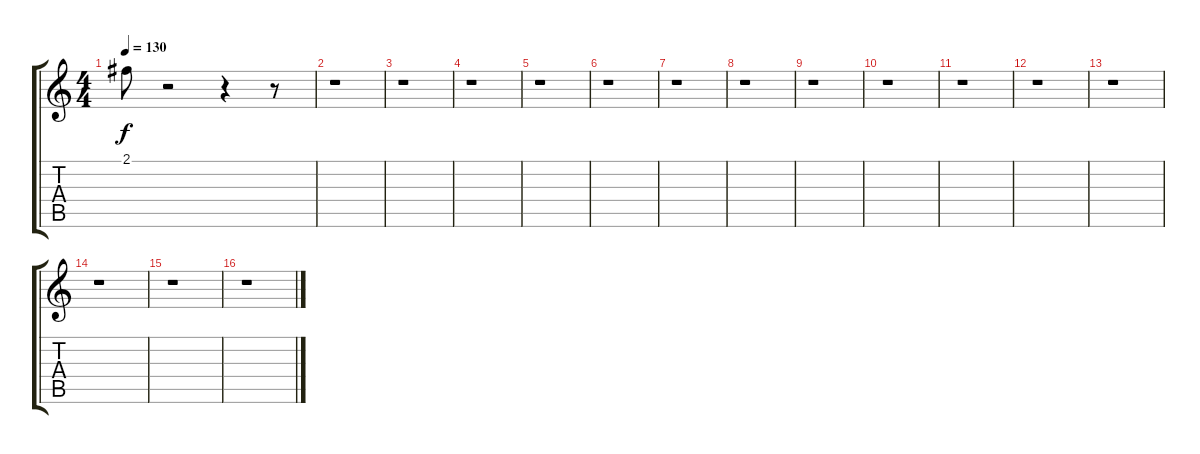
\track "" {instrument electricguitarjazz}
\staff {score tabs}
\tuning (E4 B3 G3 D3 A2 E2) {hide}
\ts (4 4)
\tempo 130
\clef g2
\ks c
2.1{t}.8{dy f} r.2 r.4 r.8 |
r.1 |
r.1 |
r.1 |
r.1 |
r.1 |
r.1 |
r.1 |
r.1 |
r.1 |
r.1 |
r.1 |
r.1 |
r.1 |
r.1 |
r.1
